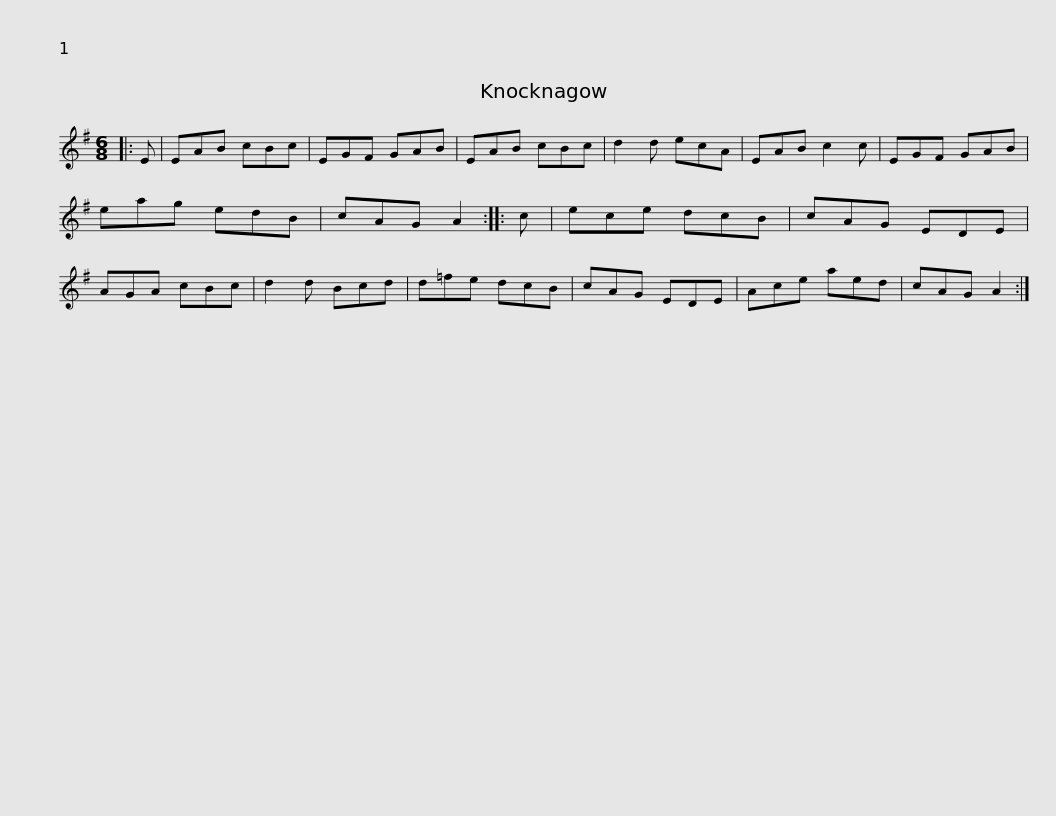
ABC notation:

X:1
L:1/8
M:6/8
I:linebreak $
K:G
V:1 treble
V:1
|: E | EAB cBc | EGF GAB | EAB cBc | d2 d ecA | %5
 EAB c2 c | EGF GAB | eag edB |$ cAG A2 :: c | %10
 ece dcB | cAG EDE | AGA cBc | d2 d Bcd | d=fe dcB | %15
 cAG EDE |$ Ace aed | cAG A2 :| %18
